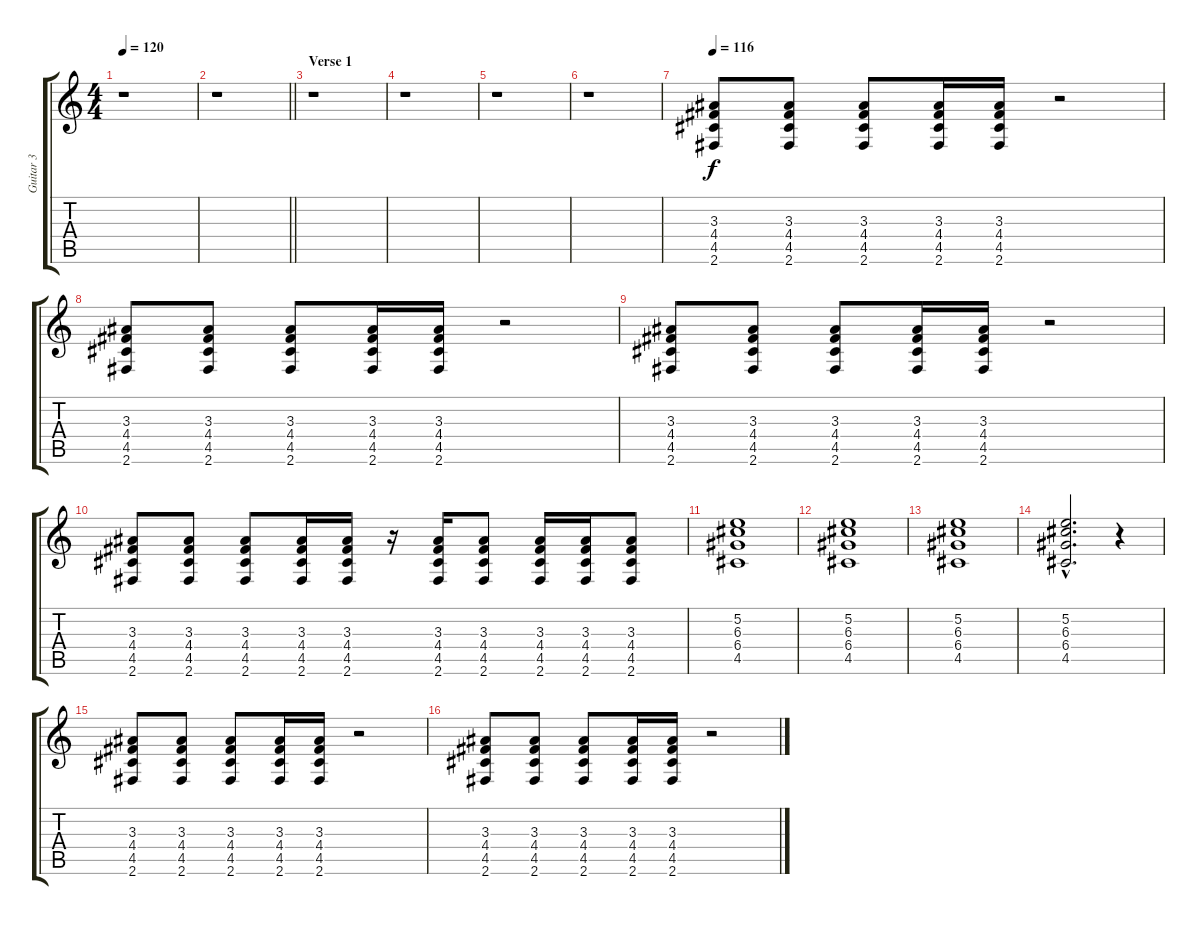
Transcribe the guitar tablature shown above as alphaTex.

\track ("Guitar 3" "Guitar 3") {instrument distortionguitar}
\staff {score tabs}
\tuning (E4 B3 G3 D3 A2 E2) {hide}
\ts (4 4)
\tempo 120
\clef g2
\ks c
r.1{dy f instrument distortionguitar} |
\barLineRight lightlight
r.1 |
\section ("" "Verse 1")
r.1 |
r.1 |
r.1 |
r.1 |
\tempo 116
(3.3 4.4 4.5 2.6).8 (3.3 4.4 4.5 2.6).8 (3.3 4.4 4.5 2.6).8 (3.3 4.4 4.5 2.6).16 (3.3 4.4 4.5 2.6).16 r.2 |
(3.3 4.4 4.5 2.6).8 (3.3 4.4 4.5 2.6).8 (3.3 4.4 4.5 2.6).8 (3.3 4.4 4.5 2.6).16 (3.3 4.4 4.5 2.6).16 r.2 |
(3.3 4.4 4.5 2.6).8 (3.3 4.4 4.5 2.6).8 (3.3 4.4 4.5 2.6).8 (3.3 4.4 4.5 2.6).16 (3.3 4.4 4.5 2.6).16 r.2 |
(3.3 4.4 4.5 2.6).8 (3.3 4.4 4.5 2.6).8 (3.3 4.4 4.5 2.6).8 (3.3 4.4 4.5 2.6).16 (3.3 4.4 4.5 2.6).16 r.16 (3.3 4.4 4.5 2.6).16 (3.3 4.4 4.5 2.6).8 (3.3 4.4 4.5 2.6).16 (3.3 4.4 4.5 2.6).16 (3.3 4.4 4.5 2.6).8 |
(5.2 6.3 6.4 4.5).1 |
(5.2 6.3 6.4 4.5).1 |
(5.2 6.3 6.4 4.5).1 |
(5.2{hac} 6.3{hac} 6.4{hac} 4.5{hac}).2{d} r.4 |
(3.3 4.4 4.5 2.6).8 (3.3 4.4 4.5 2.6).8 (3.3 4.4 4.5 2.6).8 (3.3 4.4 4.5 2.6).16 (3.3 4.4 4.5 2.6).16 r.2 |
(3.3 4.4 4.5 2.6).8 (3.3 4.4 4.5 2.6).8 (3.3 4.4 4.5 2.6).8 (3.3 4.4 4.5 2.6).16 (3.3 4.4 4.5 2.6).16 r.2
